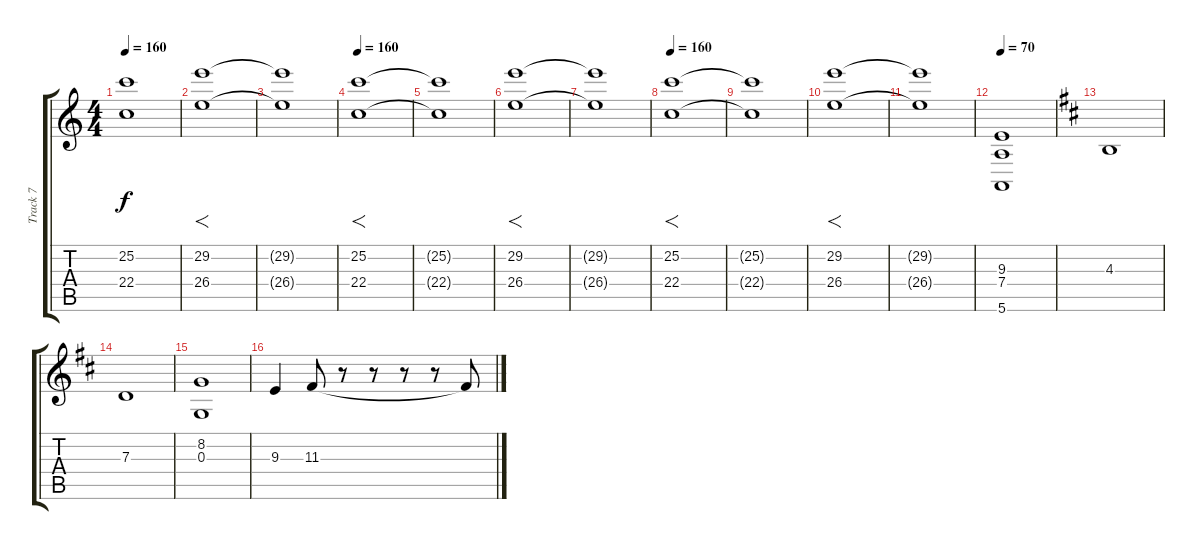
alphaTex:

\track ("Track 7" "Track 7") {instrument choiraahs}
\staff {score tabs}
\tuning (E4 B3 G3 D3 A2 E2) {hide}
\ts (4 4)
\tempo 160
\clef g2
\ks c
(25.2{t} 22.4{t}).1{dy f} |
(29.2 26.4).1{f} |
(29.2{t} 26.4{t}).1 |
\tempo 160
(25.2 22.4).1{f} |
(25.2{t} 22.4{t}).1 |
(29.2 26.4).1{f} |
(29.2{t} 26.4{t}).1 |
\tempo 160
(25.2 22.4).1{f} |
(25.2{t} 22.4{t}).1 |
(29.2 26.4).1{f} |
(29.2{t} 26.4{t}).1 |
\tempo 70
(9.3 7.4 5.6).1 |
\ks bminor
4.3.1 |
7.3.1 |
(8.2 0.3).1 |
9.3.4 11.3.8 r.8 r.8 r.8 r.8 11.3{t}.8
